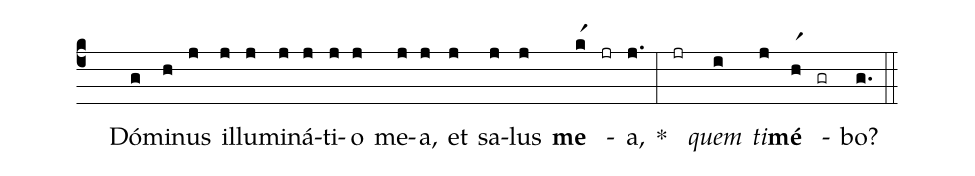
%%
(c4)
( )Dó(g)mi(h)nus(j) il(j)lu(j)mi(j)ná(j)ti(j)o(j) me(j)a,(j) et(j) sa(j)lus(j) <b>me</b>(kr1) -(jr) a,(j.) *(:)
 (jr) <i>quem</i>(i) <i>ti</i>(j)<b>mé</b>(hr1) -(gr) bo?(g.) (::)
